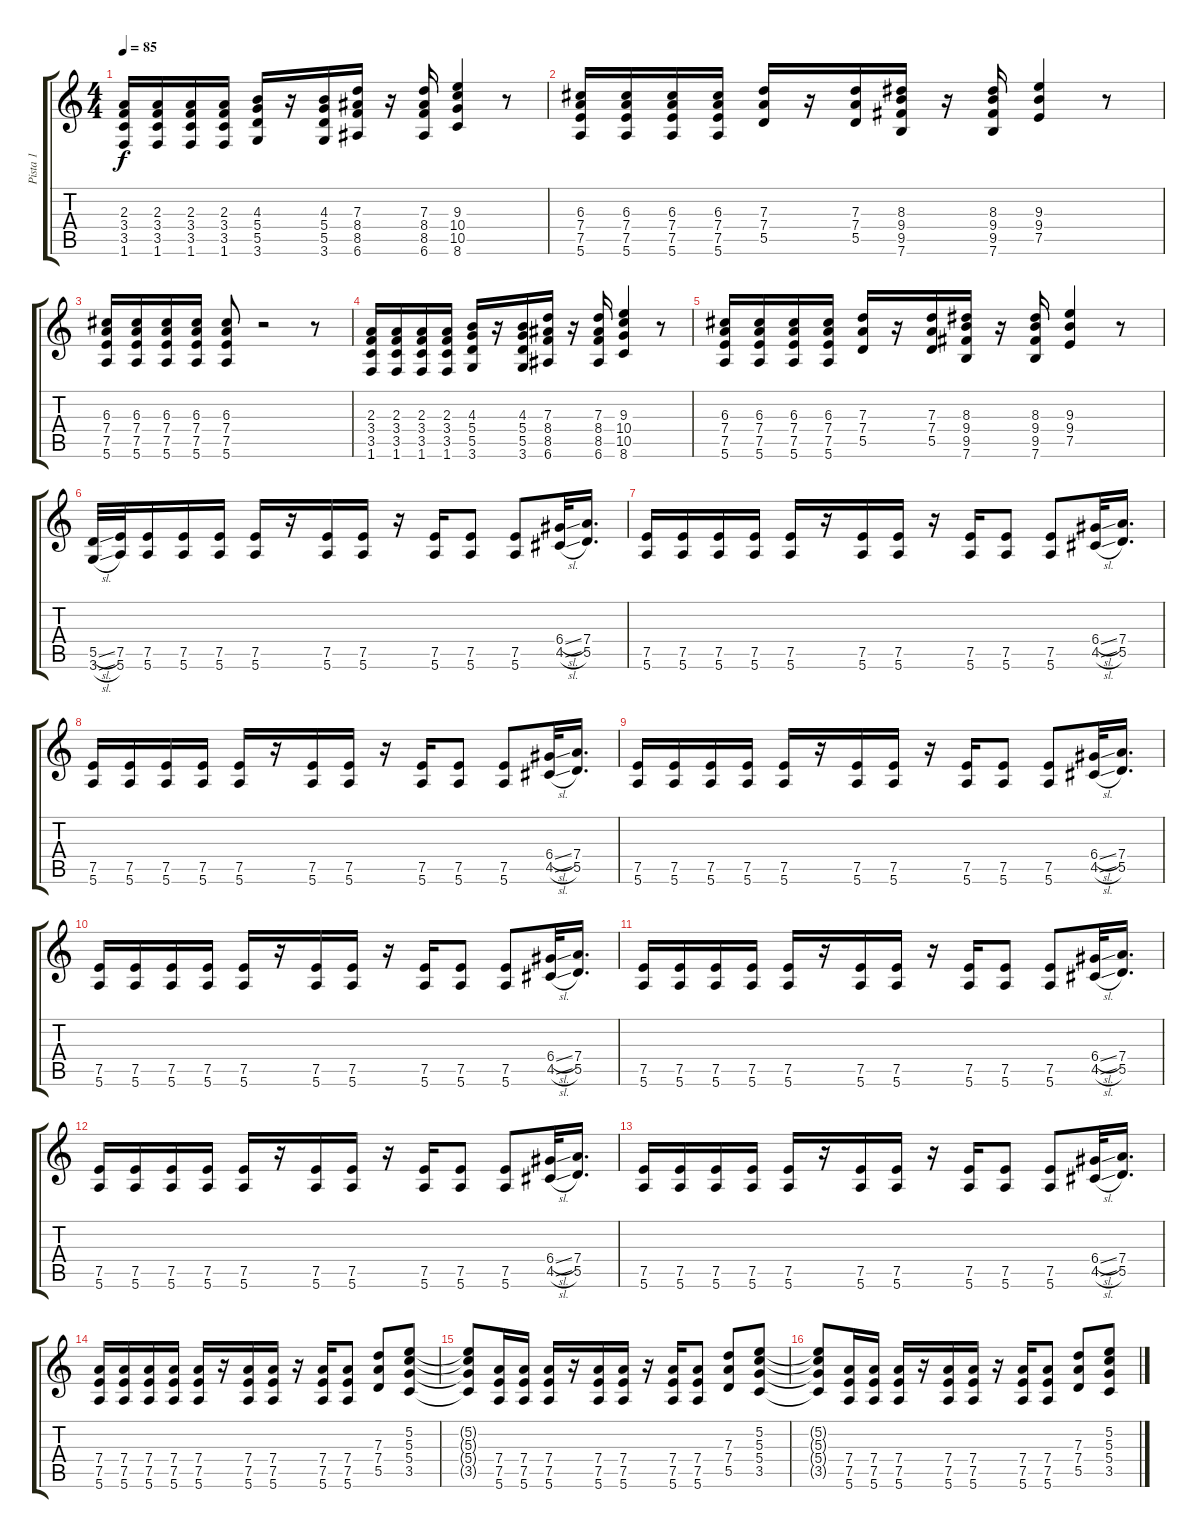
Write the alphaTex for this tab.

\track ("Pista 1" "Pista 1") {instrument electricguitarclean}
\staff {score tabs}
\tuning (E4 B3 G3 D3 A2 E2) {hide}
\ts (4 4)
\tempo 85
\clef g2
\ks c
(2.3 3.4 3.5 1.6).16{dy f} (2.3 3.4 3.5 1.6).16 (2.3 3.4 3.5 1.6).16 (2.3 3.4 3.5 1.6).16 (4.3 5.4 5.5 3.6).16 r.16 (4.3 5.4 5.5 3.6).16 (7.3 8.4 8.5 6.6).16 r.16 (7.3 8.4 8.5 6.6).16 (9.3 10.4 10.5 8.6).4 r.8 |
(6.3 7.4 7.5 5.6).16 (6.3 7.4 7.5 5.6).16 (6.3 7.4 7.5 5.6).16 (6.3 7.4 7.5 5.6).16 (7.3 7.4 5.5).16 r.16 (7.3 7.4 5.5).16 (8.3 9.4 9.5 7.6).16 r.16 (8.3 9.4 9.5 7.6).16 (9.3 9.4 7.5).4 r.8 |
(6.3 7.4 7.5 5.6).16 (6.3 7.4 7.5 5.6).16 (6.3 7.4 7.5 5.6).16 (6.3 7.4 7.5 5.6).16 (6.3 7.4 7.5 5.6).8 r.2 r.8 |
(2.3 3.4 3.5 1.6).16 (2.3 3.4 3.5 1.6).16 (2.3 3.4 3.5 1.6).16 (2.3 3.4 3.5 1.6).16 (4.3 5.4 5.5 3.6).16 r.16 (4.3 5.4 5.5 3.6).16 (7.3 8.4 8.5 6.6).16 r.16 (7.3 8.4 8.5 6.6).16 (9.3 10.4 10.5 8.6).4 r.8 |
(6.3 7.4 7.5 5.6).16 (6.3 7.4 7.5 5.6).16 (6.3 7.4 7.5 5.6).16 (6.3 7.4 7.5 5.6).16 (7.3 7.4 5.5).16 r.16 (7.3 7.4 5.5).16 (8.3 9.4 9.5 7.6).16 r.16 (8.3 9.4 9.5 7.6).16 (9.3 9.4 7.5).4 r.8 |
(5.5{sl} 3.6{sl}).32 (7.5 5.6).32 (7.5 5.6).16 (7.5 5.6).16 (7.5 5.6).16 (7.5 5.6).16 r.16 (7.5 5.6).16 (7.5 5.6).16 r.16 (7.5 5.6).16 (7.5 5.6).8 (7.5 5.6).8 (6.4{sl} 4.5{sl}).32 (7.4 5.5).16{d} |
(7.5 5.6).16 (7.5 5.6).16 (7.5 5.6).16 (7.5 5.6).16 (7.5 5.6).16 r.16 (7.5 5.6).16 (7.5 5.6).16 r.16 (7.5 5.6).16 (7.5 5.6).8 (7.5 5.6).8 (6.4{sl} 4.5{sl}).32 (7.4 5.5).16{d} |
(7.5 5.6).16 (7.5 5.6).16 (7.5 5.6).16 (7.5 5.6).16 (7.5 5.6).16 r.16 (7.5 5.6).16 (7.5 5.6).16 r.16 (7.5 5.6).16 (7.5 5.6).8 (7.5 5.6).8 (6.4{sl} 4.5{sl}).32 (7.4 5.5).16{d} |
(7.5 5.6).16 (7.5 5.6).16 (7.5 5.6).16 (7.5 5.6).16 (7.5 5.6).16 r.16 (7.5 5.6).16 (7.5 5.6).16 r.16 (7.5 5.6).16 (7.5 5.6).8 (7.5 5.6).8 (6.4{sl} 4.5{sl}).32 (7.4 5.5).16{d} |
(7.5 5.6).16 (7.5 5.6).16 (7.5 5.6).16 (7.5 5.6).16 (7.5 5.6).16 r.16 (7.5 5.6).16 (7.5 5.6).16 r.16 (7.5 5.6).16 (7.5 5.6).8 (7.5 5.6).8 (6.4{sl} 4.5{sl}).32 (7.4 5.5).16{d} |
(7.5 5.6).16 (7.5 5.6).16 (7.5 5.6).16 (7.5 5.6).16 (7.5 5.6).16 r.16 (7.5 5.6).16 (7.5 5.6).16 r.16 (7.5 5.6).16 (7.5 5.6).8 (7.5 5.6).8 (6.4{sl} 4.5{sl}).32 (7.4 5.5).16{d} |
(7.5 5.6).16 (7.5 5.6).16 (7.5 5.6).16 (7.5 5.6).16 (7.5 5.6).16 r.16 (7.5 5.6).16 (7.5 5.6).16 r.16 (7.5 5.6).16 (7.5 5.6).8 (7.5 5.6).8 (6.4{sl} 4.5{sl}).32 (7.4 5.5).16{d} |
(7.5 5.6).16 (7.5 5.6).16 (7.5 5.6).16 (7.5 5.6).16 (7.5 5.6).16 r.16 (7.5 5.6).16 (7.5 5.6).16 r.16 (7.5 5.6).16 (7.5 5.6).8 (7.5 5.6).8 (6.4{sl} 4.5{sl}).32 (7.4 5.5).16{d} |
(7.4 7.5 5.6).16 (7.4 7.5 5.6).16 (7.4 7.5 5.6).16 (7.4 7.5 5.6).16 (7.4 7.5 5.6).16 r.16 (7.4 7.5 5.6).16 (7.4 7.5 5.6).16 r.16 (7.4 7.5 5.6).16 (7.4 7.5 5.6).8 (7.3 7.4 5.5).8 (5.2 5.3 5.4 3.5).8 |
(5.2{t} 5.3{t} 5.4{t} 3.5{t}).8 (7.4 7.5 5.6).16 (7.4 7.5 5.6).16 (7.4 7.5 5.6).16 r.16 (7.4 7.5 5.6).16 (7.4 7.5 5.6).16 r.16 (7.4 7.5 5.6).16 (7.4 7.5 5.6).8 (7.3 7.4 5.5).8 (5.2 5.3 5.4 3.5).8 |
(5.2{t} 5.3{t} 5.4{t} 3.5{t}).8 (7.4 7.5 5.6).16 (7.4 7.5 5.6).16 (7.4 7.5 5.6).16 r.16 (7.4 7.5 5.6).16 (7.4 7.5 5.6).16 r.16 (7.4 7.5 5.6).16 (7.4 7.5 5.6).8 (7.3 7.4 5.5).8 (5.2 5.3 5.4 3.5).8
